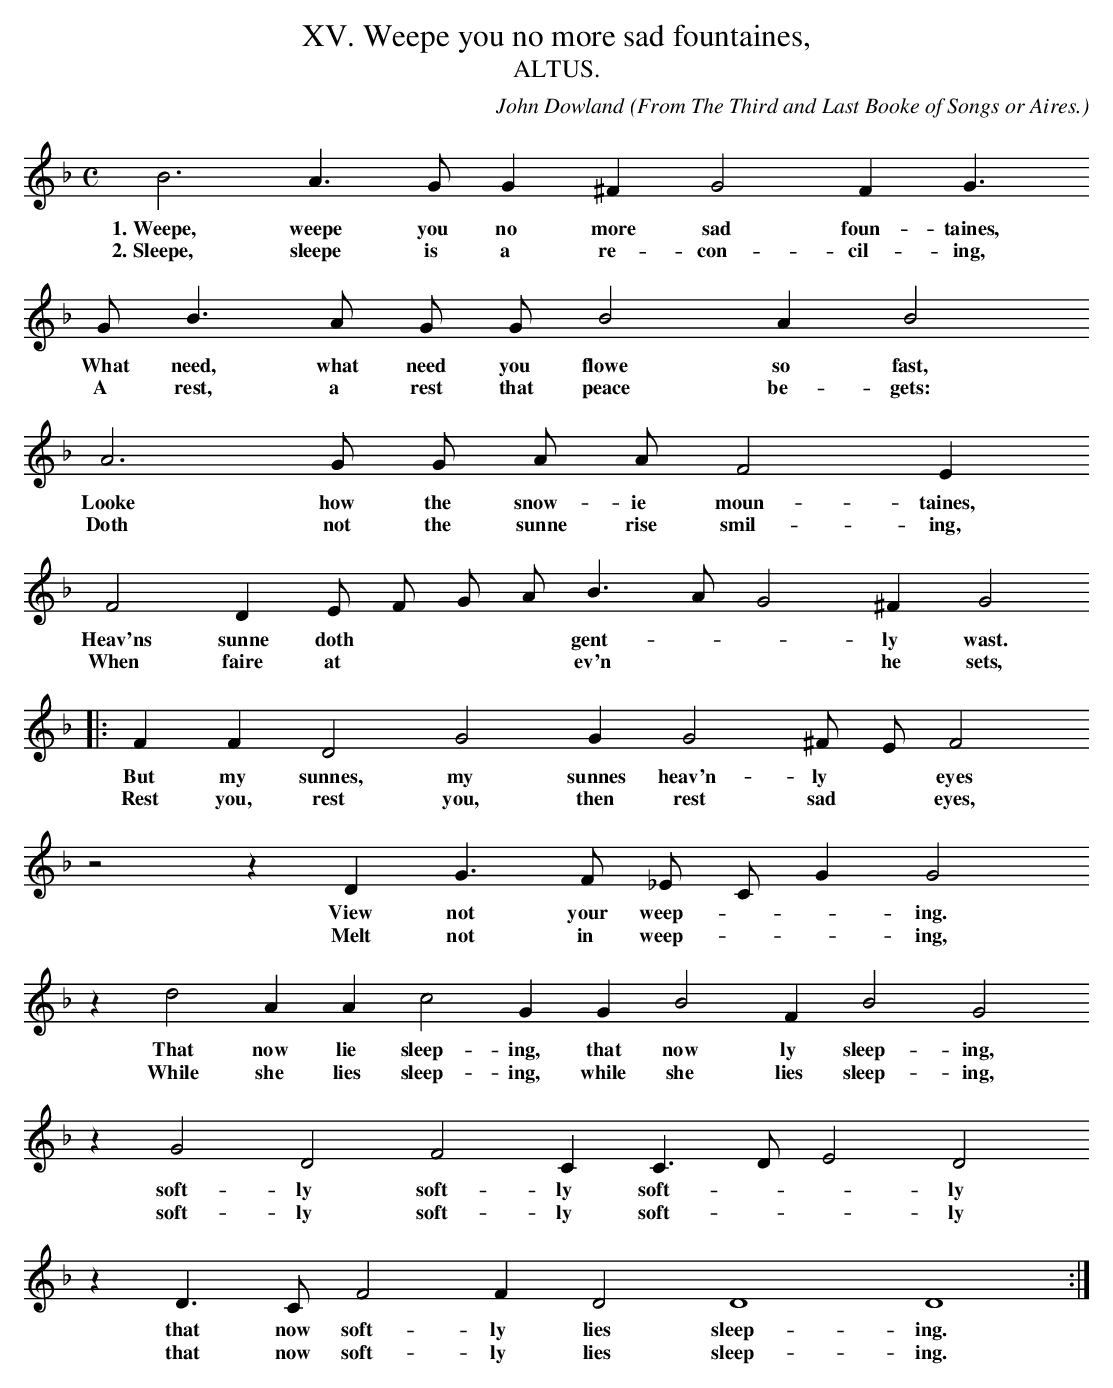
X:1
T:XV. Weepe you no more sad fountaines,
T:ALTUS.
C: John Dowland
O: From The Third and Last Booke of Songs or Aires.
O: Newly composed to sing to the Lute, Orpharion, or viols,
O: and a dialogue for a base and meane Lute with five voices to sing thereto.
M:C
L:1/4
K:F
B3 A > G G ^F G2 F G3/2
w: 1.~Weepe, weepe you no more sad foun- taines,
w: 2.~Sleepe, sleepe is a re- con- cil- ing,
G/ B > A G/ G/ B2 A B2
w: What need, what need you flowe so fast,
w: A rest, a rest that peace be- gets:
A3 G/ G/ A/ A/ F2 E
w: Looke how the snow- ie moun- taines,
w: Doth not the sunne rise smil- ing,
F2 D E/ F/ G/ A/ B > A G2 ^F G2
w: Heav'ns sunne doth * * * gent- * * ly wast.
w: When faire at * * * ev'n * * he sets,
|:F F D2 G2 G G2 ^F/ E/ F2
w: But my sunnes, my sunnes heav'n- ly * eyes
w: Rest you, rest you, then rest sad * eyes,
z2 z D G > F _E/ C/ G G2
w: View not your weep- * * ing.
w: Melt not in weep- * * ing,
z d2 A A c2 G G  B2 F B2  G2
w: That now lie sleep- ing, that now ly sleep- ing,
w: While she lies sleep- ing, while she lies sleep- ing,
z G2 D2 F2 C C > D E2 D2
w: soft- ly soft- ly soft- * * ly
w: soft- ly soft- ly soft- * * ly
z D > C F2 F D2 D4 D4 :|
w: that now soft- ly lies sleep- ing.
w: that now soft- ly lies sleep- ing.
